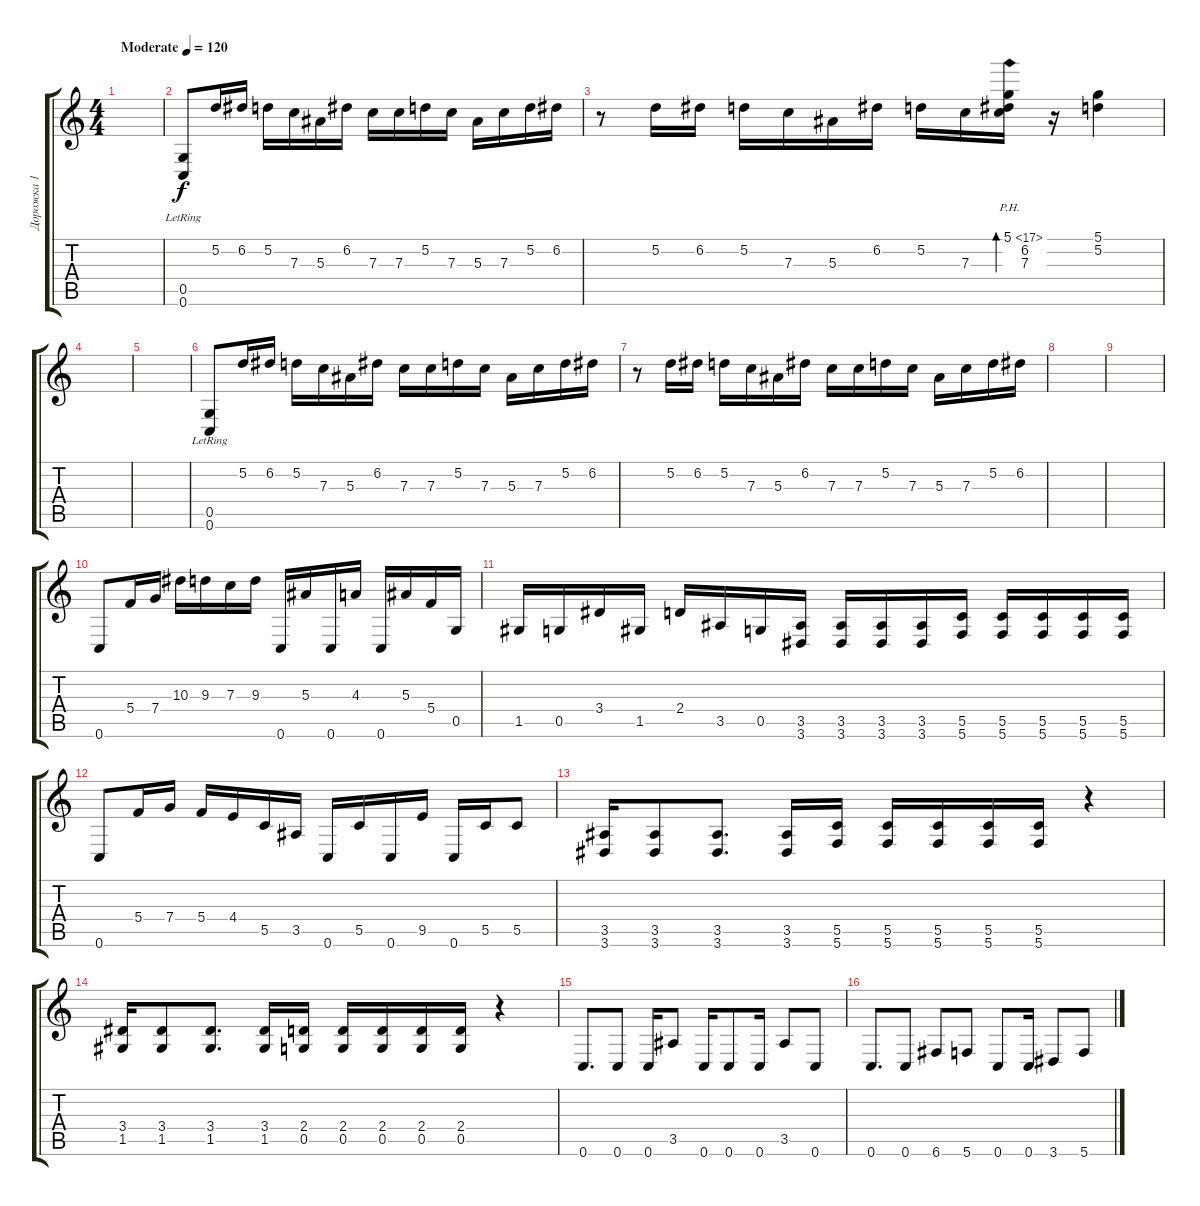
\track ("Дорожка 1" "Дорожка 1") {instrument distortionguitar}
\staff {score tabs}
\tuning (D4 A3 F3 C3 G2 C2) {hide}
\ts (4 4)
\tempo (120 "Moderate")
\clef g2
\ks c
|
(0.5{lr} 0.6{lr}).8 5.2.16 6.2.16 5.2.16 7.3.16 5.3.16 6.2.16 7.3.16 7.3.16 5.2.16 7.3.16 5.3.16 7.3.16 5.2.16 6.2.16 |
r.8 5.2.16 6.2.16 5.2.16 7.3.16 5.3.16 6.2.16 5.2.16 7.3.16 (5.1{ph 12} 6.2 7.3).16{bd 480} r.16 (5.1 5.2).4 |
|
|
(0.5{lr} 0.6{lr}).8 5.2.16 6.2.16 5.2.16 7.3.16 5.3.16 6.2.16 7.3.16 7.3.16 5.2.16 7.3.16 5.3.16 7.3.16 5.2.16 6.2.16 |
r.8 5.2.16 6.2.16 5.2.16 7.3.16 5.3.16 6.2.16 7.3.16 7.3.16 5.2.16 7.3.16 5.3.16 7.3.16 5.2.16 6.2.16 |
|
|
0.6.8 5.4.16 7.4.16 10.3.16 9.3.16 7.3.16 9.3.16 0.6.16 5.3.16 0.6.16 4.3.16 0.6.16 5.3.16 5.4.16 0.5.16 |
1.5.16 0.5.16 3.4.16 1.5.16 2.4.16 3.5.16 0.5.16 (3.5 3.6).16 (3.5 3.6).16 (3.5 3.6).16 (3.5 3.6).16 (5.5 5.6).16 (5.5 5.6).16 (5.5 5.6).16 (5.5 5.6).16 (5.5 5.6).16 |
0.6.8 5.4.16 7.4.16 5.4.16 4.4.16 5.5.16 3.5.16 0.6.16 5.5.16 0.6.16 9.5.16 0.6.16 5.5.16 5.5.8 |
(3.5 3.6).16 (3.5 3.6).8 (3.5 3.6).8{d} (3.5 3.6).16 (5.5 5.6).16 (5.5 5.6).16 (5.5 5.6).16 (5.5 5.6).16 (5.5 5.6).16 r.4 |
(3.4 1.5).16 (3.4 1.5).8 (3.4 1.5).8{d} (3.4 1.5).16 (2.4 0.5).16 (2.4 0.5).16 (2.4 0.5).16 (2.4 0.5).16 (2.4 0.5).16 r.4 |
0.6.8{d} 0.6.8 0.6.16 3.5.8 0.6.16 0.6.8 0.6.16 3.5.8 0.6.8 |
0.6.8{d} 0.6.8 6.6.8 5.6.8 0.6.8 0.6.16 3.6.8 5.6.8
